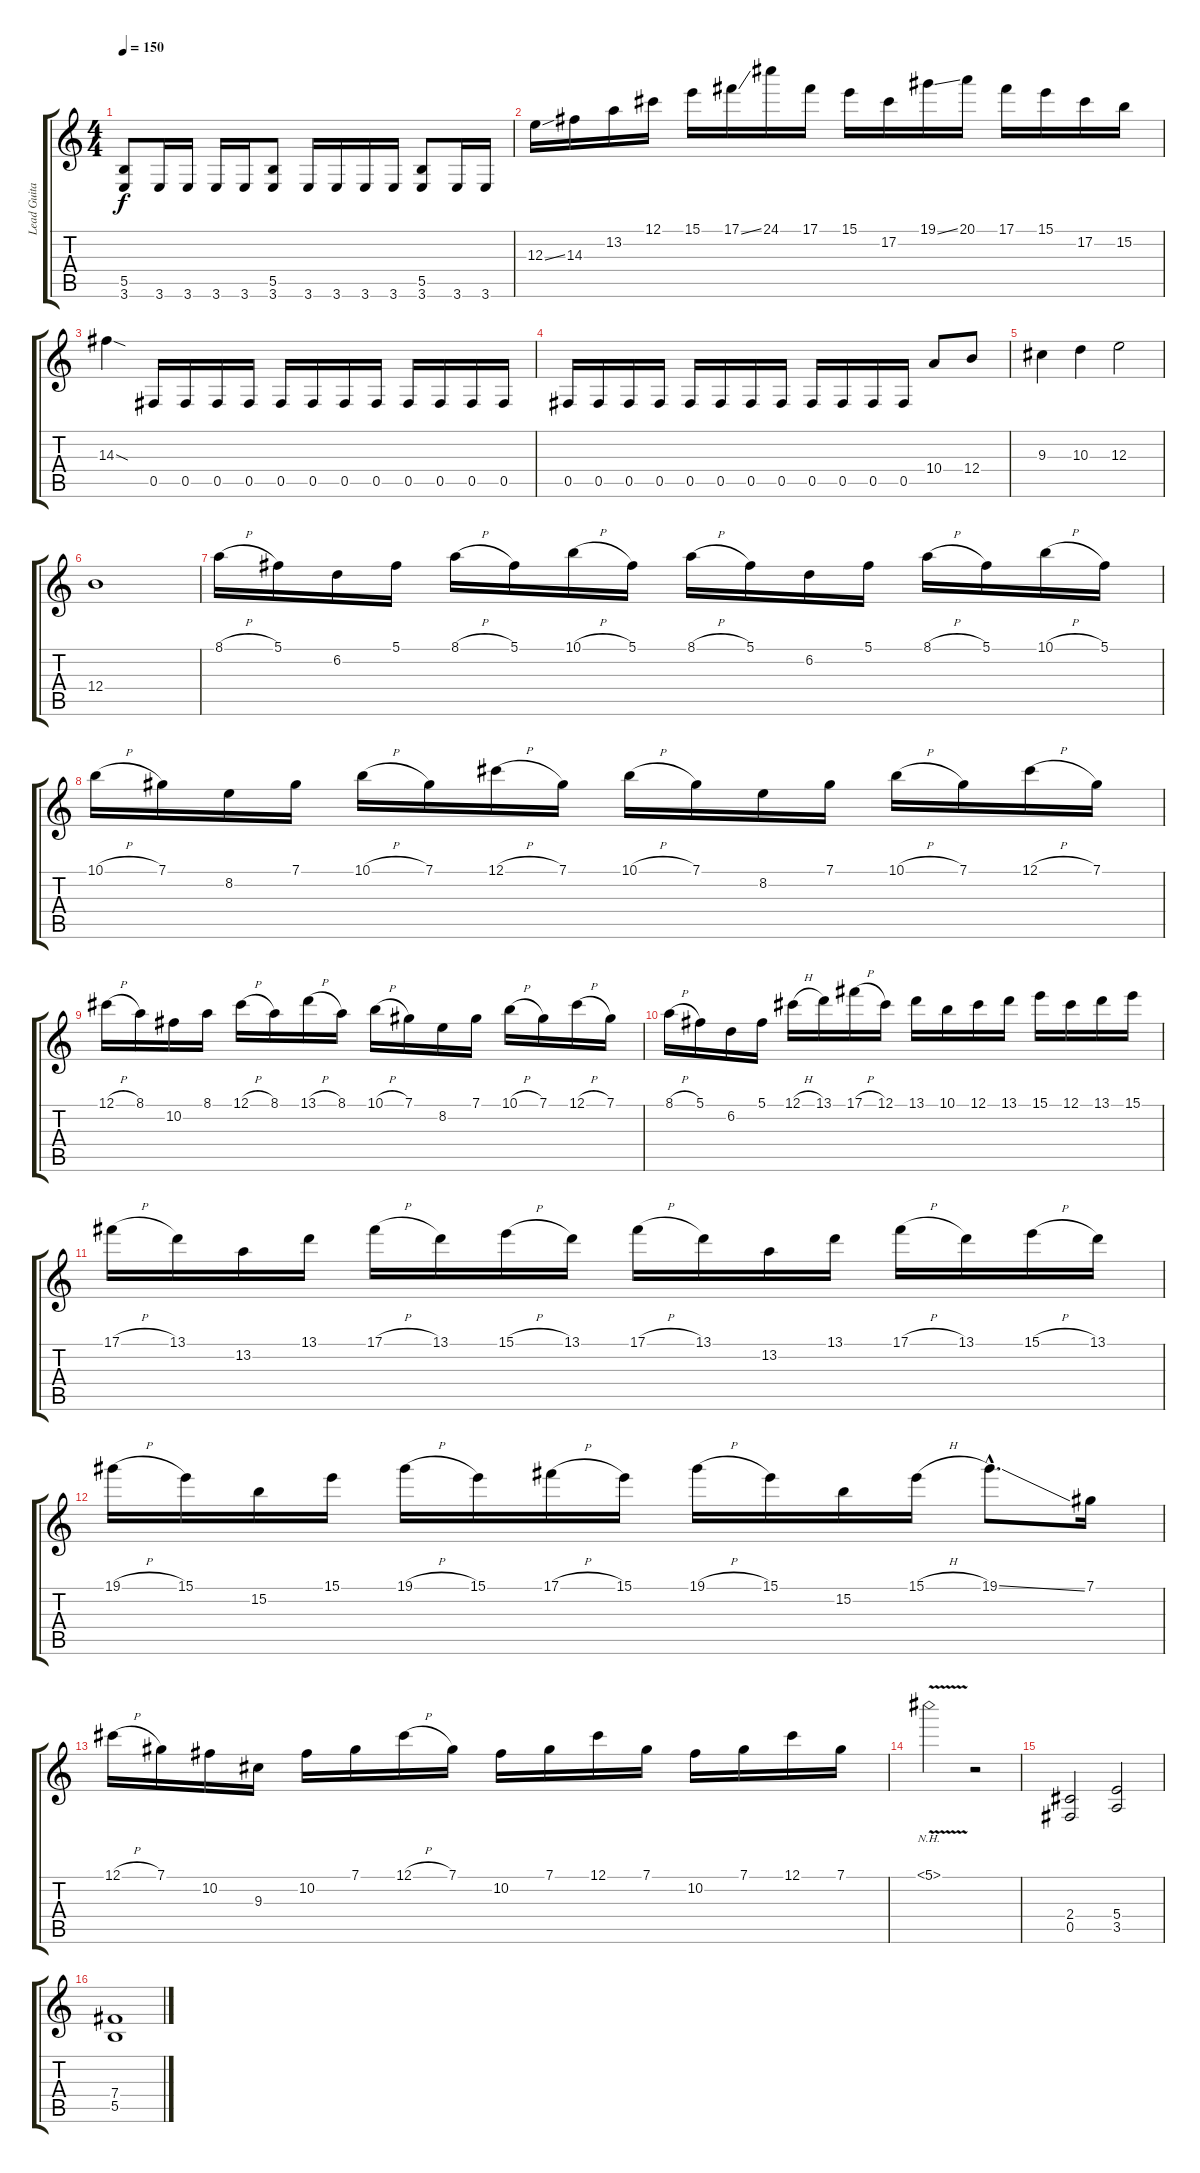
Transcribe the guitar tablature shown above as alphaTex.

\track ("Lead Guitar" "Lead Guita") {instrument overdrivenguitar}
\staff {score tabs}
\tuning (Db4 Ab3 E3 B2 Gb2 Db2) {hide}
\ts (4 4)
\tempo 150
\clef g2
\ks c
(5.5 3.6).8{dy f} 3.6.16 3.6.16 3.6.16 3.6.16 (5.5 3.6).8 3.6.16 3.6.16 3.6.16 3.6.16 (5.5 3.6).8 3.6.16 3.6.16 |
12.3{ss}.16 14.3.16 13.2.16 12.1.16 15.1.16 17.1{ss}.16 24.1.16 17.1.16 15.1.16 17.2.16 19.1{ss}.16 20.1.16 17.1.16 15.1.16 17.2.16 15.2.16 |
14.3{sod}.4 0.5.16 0.5.16 0.5.16 0.5.16 0.5.16 0.5.16 0.5.16 0.5.16 0.5.16 0.5.16 0.5.16 0.5.16 |
0.5.16 0.5.16 0.5.16 0.5.16 0.5.16 0.5.16 0.5.16 0.5.16 0.5.16 0.5.16 0.5.16 0.5.16 10.4.8 12.4.8 |
9.3.4 10.3.4 12.3.2 |
12.4.1 |
8.1{h}.16 5.1.16 6.2.16 5.1.16 8.1{h}.16 5.1.16 10.1{h}.16 5.1.16 8.1{h}.16 5.1.16 6.2.16 5.1.16 8.1{h}.16 5.1.16 10.1{h}.16 5.1.16 |
10.1{h}.16 7.1.16 8.2.16 7.1.16 10.1{h}.16 7.1.16 12.1{h}.16 7.1.16 10.1{h}.16 7.1.16 8.2.16 7.1.16 10.1{h}.16 7.1.16 12.1{h}.16 7.1.16 |
12.1{h}.16 8.1.16 10.2.16 8.1.16 12.1{h}.16 8.1.16 13.1{h}.16 8.1.16 10.1{h}.16 7.1.16 8.2.16 7.1.16 10.1{h}.16 7.1.16 12.1{h}.16 7.1.16 |
8.1{h}.16 5.1.16 6.2.16 5.1.16 12.1{h}.16 13.1.16 17.1{h}.16 12.1.16 13.1.16 10.1.16 12.1.16 13.1.16 15.1.16 12.1.16 13.1.16 15.1.16 |
17.1{h}.16 13.1.16 13.2.16 13.1.16 17.1{h}.16 13.1.16 15.1{h}.16 13.1.16 17.1{h}.16 13.1.16 13.2.16 13.1.16 17.1{h}.16 13.1.16 15.1{h}.16 13.1.16 |
19.1{h}.16 15.1.16 15.2.16 15.1.16 19.1{h}.16 15.1.16 17.1{h}.16 15.1.16 19.1{h}.16 15.1.16 15.2.16 15.1{h}.16 19.1{ss hac}.8{d} 7.1.16 |
12.1{h}.16 7.1.16 10.2.16 9.3.16 10.2.16 7.1.16 12.1{h}.16 7.1.16 10.2.16 7.1.16 12.1.16 7.1.16 10.2.16 7.1.16 12.1.16 7.1.16 |
5.1{nh v}.2 r.2 |
(2.4 0.5).2 (5.4 3.5).2 |
(7.4 5.5).1
